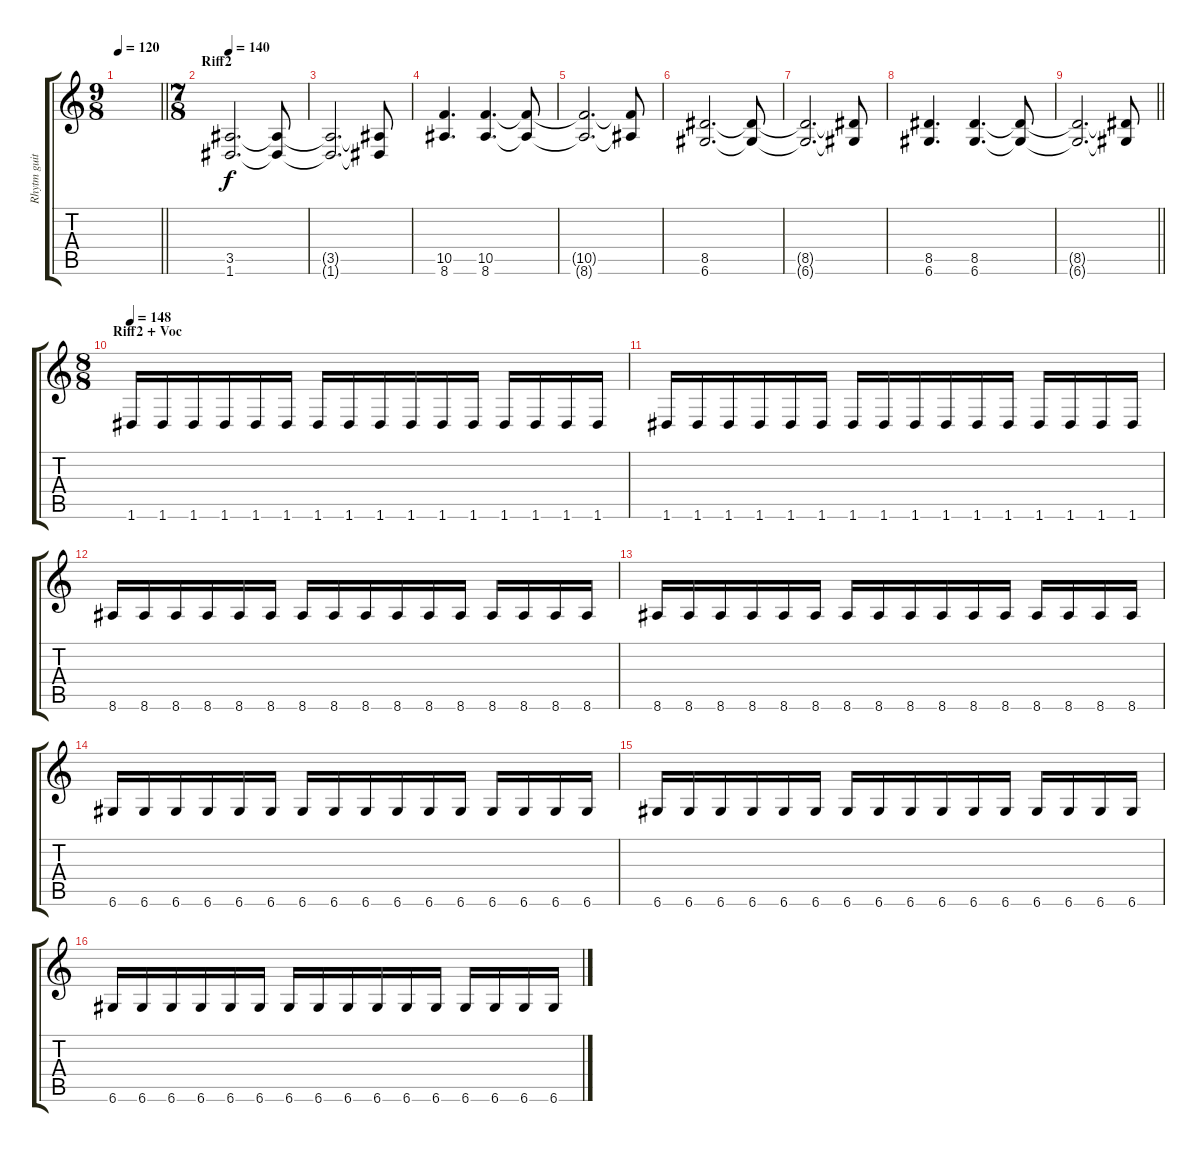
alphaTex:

\track ("Rhytm guitar" "Rhytm guit") {instrument distortionguitar}
\staff {score tabs}
\tuning (D4 A3 F3 C3 G2 D2) {hide}
\ts (9 8)
\tempo 120
\clef g2
\barLineRight lightlight
\ks c
|
\ts (7 8)
\section ("" "Riff2")
\tempo 140
(3.5 1.6).2{d instrument distortionguitar} (3.5{t} 1.6{t}).8 |
(3.5{t} 1.6{t}).2{d} (3.5{t} 1.6{t}).8 |
(10.5 8.6).4{d} (10.5 8.6).4{d} (10.5{t} 8.6{t}).8 |
(10.5{t} 8.6{t}).2{d} (10.5{t} 8.6{t}).8 |
(8.5 6.6).2{d} (8.5{t} 6.6{t}).8 |
(8.5{t} 6.6{t}).2{d} (8.5{t} 6.6{t}).8 |
(8.5 6.6).4{d} (8.5 6.6).4{d} (8.5{t} 6.6{t}).8 |
\barLineRight lightlight
(8.5{t} 6.6{t}).2{d} (8.5{t} 6.6{t}).8 |
\ts (8 8)
\section ("" "Riff2 + Voc")
\tempo 148
1.6.16 1.6.16 1.6.16 1.6.16 1.6.16 1.6.16 1.6.16 1.6.16 1.6.16 1.6.16 1.6.16 1.6.16 1.6.16 1.6.16 1.6.16 1.6.16 |
1.6.16 1.6.16 1.6.16 1.6.16 1.6.16 1.6.16 1.6.16 1.6.16 1.6.16 1.6.16 1.6.16 1.6.16 1.6.16 1.6.16 1.6.16 1.6.16 |
8.6.16 8.6.16 8.6.16 8.6.16 8.6.16 8.6.16 8.6.16 8.6.16 8.6.16 8.6.16 8.6.16 8.6.16 8.6.16 8.6.16 8.6.16 8.6.16 |
8.6.16 8.6.16 8.6.16 8.6.16 8.6.16 8.6.16 8.6.16 8.6.16 8.6.16 8.6.16 8.6.16 8.6.16 8.6.16 8.6.16 8.6.16 8.6.16 |
6.6.16 6.6.16 6.6.16 6.6.16 6.6.16 6.6.16 6.6.16 6.6.16 6.6.16 6.6.16 6.6.16 6.6.16 6.6.16 6.6.16 6.6.16 6.6.16 |
6.6.16 6.6.16 6.6.16 6.6.16 6.6.16 6.6.16 6.6.16 6.6.16 6.6.16 6.6.16 6.6.16 6.6.16 6.6.16 6.6.16 6.6.16 6.6.16 |
6.6.16 6.6.16 6.6.16 6.6.16 6.6.16 6.6.16 6.6.16 6.6.16 6.6.16 6.6.16 6.6.16 6.6.16 6.6.16 6.6.16 6.6.16 6.6.16
